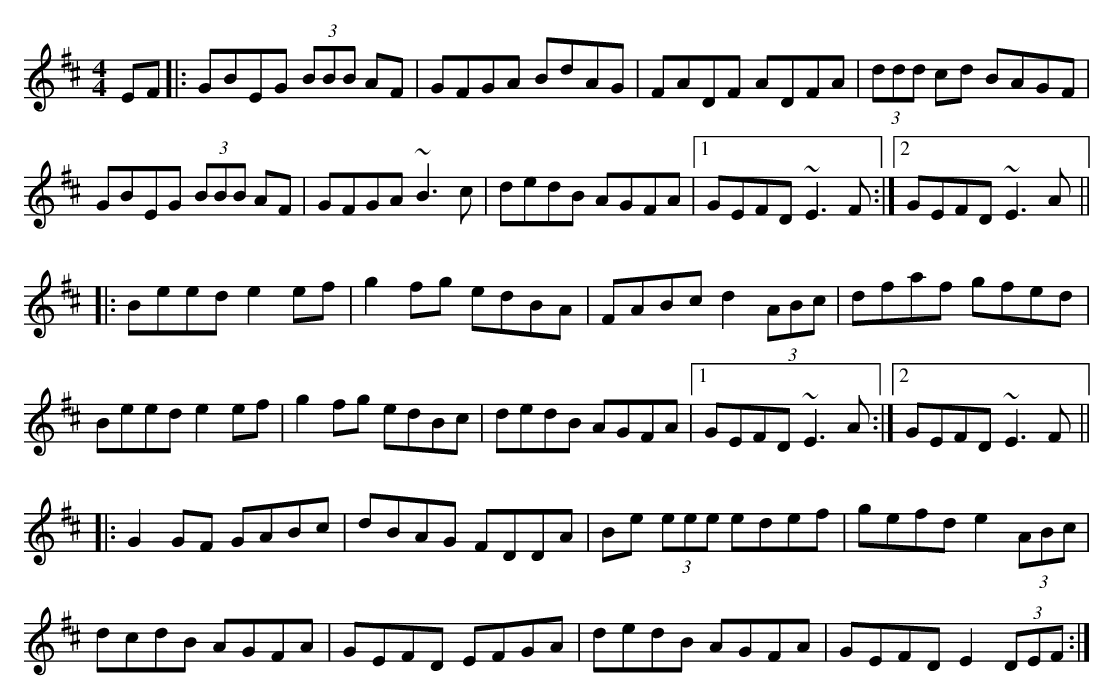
X:1
M:4/4
K:Edor
EF|:GBEG (3BBB AF|GFGA BdAG|FADF ADFA|(3ddd cd BAGF|
GBEG (3BBB AF|GFGA ~B3 c|dedB AGFA|1 GEFD ~E3 F:|2 GEFD ~E3 A||
|:Beed e2 ef|g2 fg edBA|FABc d2 (3ABc|dfaf gfed|
Beed e2 ef|g2 fg edBc|dedB AGFA|1 GEFD ~E3 A:|2 GEFD ~E3 F||
|:G2 GF GABc|dBAG FDDA|Be (3eee edef|gefd e2 (3ABc|
dcdB AGFA|GEFD EFGA|dedB AGFA|GEFD E2 (3DEF:|
